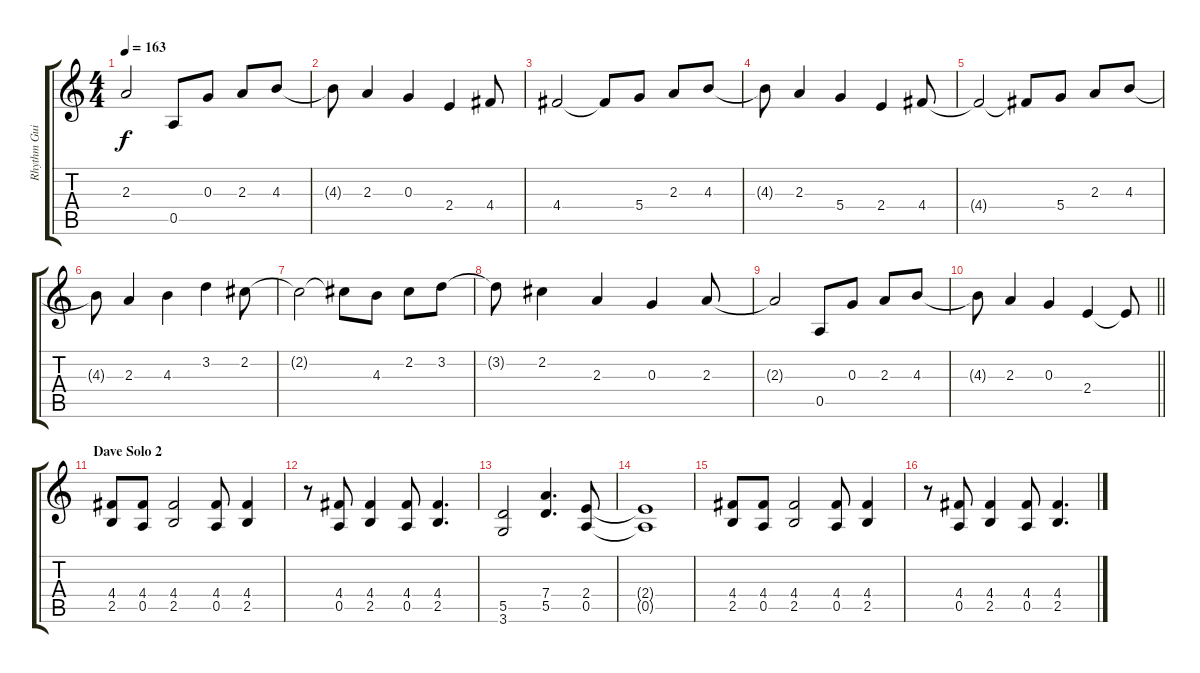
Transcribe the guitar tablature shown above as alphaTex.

\track ("Rhythm Guitar L" "Rhythm Gui") {instrument distortionguitar}
\staff {score tabs}
\tuning (E4 B3 G3 D3 A2 E2) {hide}
\ts (4 4)
\tempo 163
\clef g2
\ks c
2.3{t}.2{dy f} 0.5.8 0.3.8 2.3.8 4.3.8 |
4.3{t}.8 2.3.4 0.3.4 2.4.4 4.4.8 |
4.4.2 4.4{t}.8 5.4.8 2.3.8 4.3.8 |
4.3{t}.8 2.3.4 5.4.4 2.4.4 4.4.8 |
4.4{t}.2 4.4{t}.8 5.4.8 2.3.8 4.3.8 |
4.3{t}.8 2.3.4 4.3.4 3.2.4 2.2.8 |
2.2{t}.2 2.2{t}.8 4.3.8 2.2.8 3.2.8 |
3.2{t}.8 2.2.4 2.3.4 0.3.4 2.3.8 |
2.3{t}.2 0.5.8 0.3.8 2.3.8 4.3.8 |
\barLineRight lightlight
4.3{t}.8 2.3.4 0.3.4 2.4.4 2.4{t}.8 |
\section ("" "Dave Solo 2")
(4.4 2.5).8{volume 11 balance 0} (4.4 0.5).8 (4.4 2.5).2 (4.4 0.5).8 (4.4 2.5).4 |
r.8 (4.4 0.5).8 (4.4 2.5).4 (4.4 0.5).8 (4.4 2.5).4{d} |
(5.5 3.6).2 (7.4 5.5).4{d} (2.4 0.5).8 |
(2.4{t} 0.5{t}).1 |
(4.4 2.5).8 (4.4 0.5).8 (4.4 2.5).2 (4.4 0.5).8 (4.4 2.5).4 |
r.8 (4.4 0.5).8 (4.4 2.5).4 (4.4 0.5).8 (4.4 2.5).4{d}
